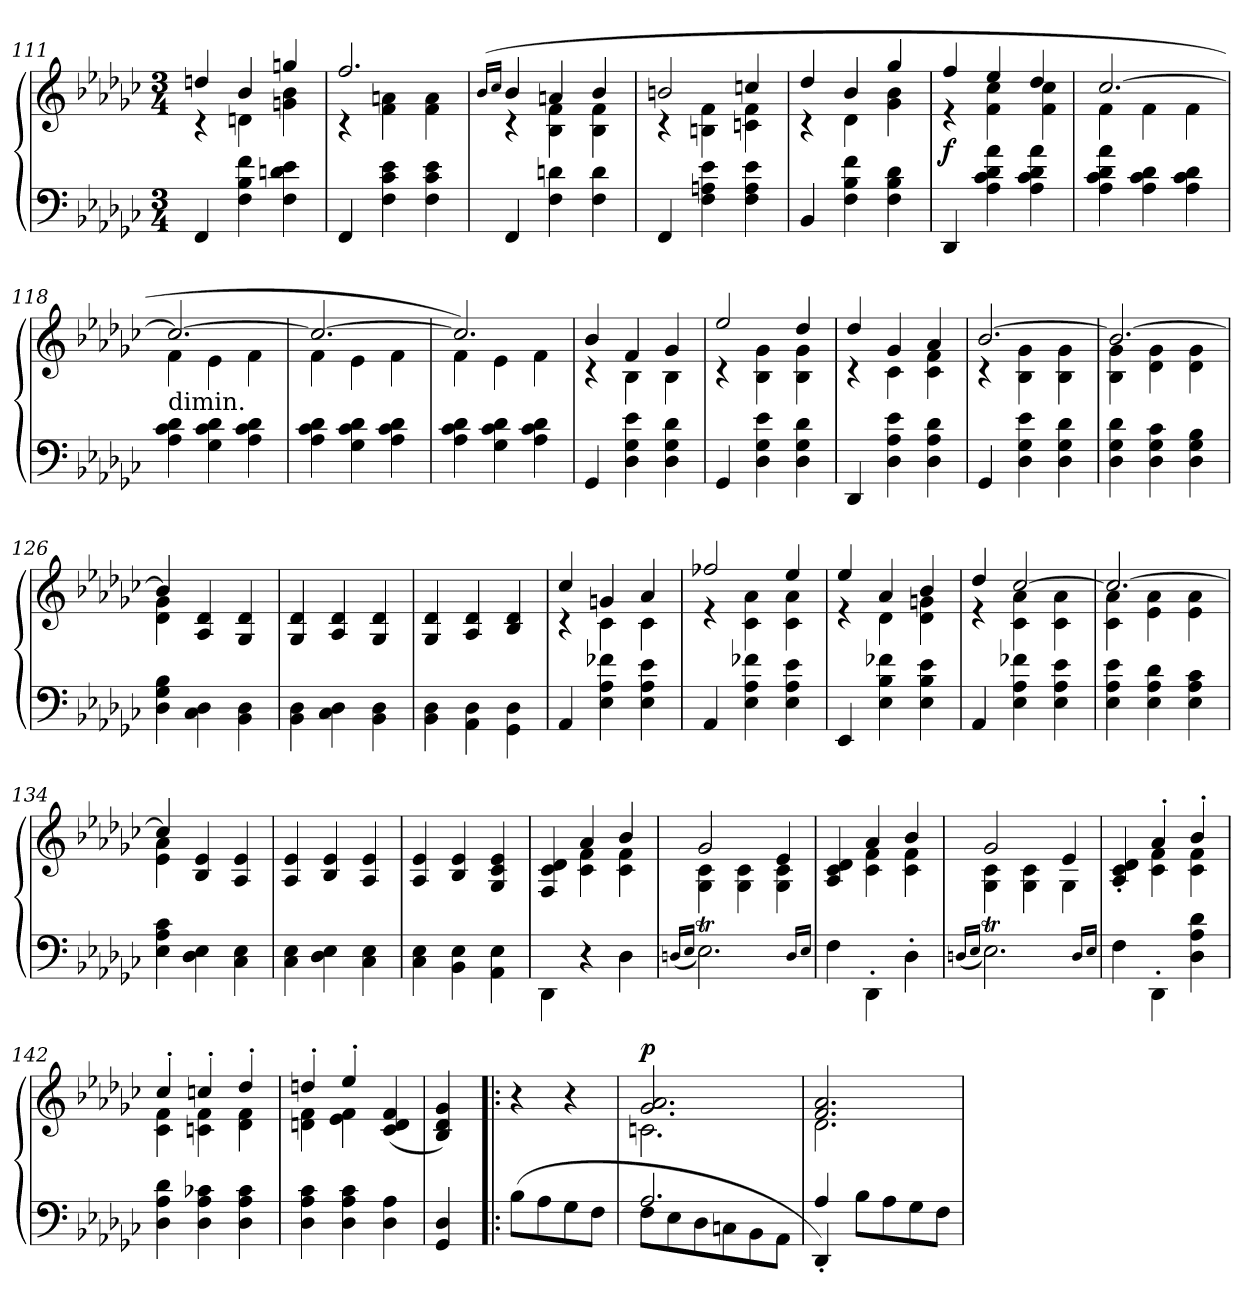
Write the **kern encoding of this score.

**kern	**kern	**dynam
*part1	*part1	*part1
*staff2	*staff1	*staff1/2
*clefF4	*clefG2	*
*k[b-e-a-d-g-c-]	*k[b-e-a-d-g-c-]	*
*e-:	*e-:	*
*M3/4	*M3/4	*
=111	=111	=111
*	*^	*
4FF	4ddn	4rc	.
4f 4B- 4F	4b-	4d	.
4e- 4dn 4F	4ggn	4b- 4gn	.
=112	=112	=112	=112
4FF	2.ff	4rc	.
4e- 4c- 4F	.	4an 4f	.
4e- 4c- 4F	.	4a 4f	.
=113	=113	=113	=113
.	(>16qqb-/LL	.	.
.	16qqcc-/JJ	.	.
4FF	4b-	4rc	.
4dn 4F	4an	4f 4B-	.
4d 4F	4b-	4f 4B-	.
=114	=114	=114	=114
4FF	2bn	4rc	.
4e- 4An 4F	.	4f 4Bn	.
4e- 4A 4F	4ccn	4f 4cn	.
=115	=115	=115	=115
4BB-	4dd-	4rc	.
4f 4B- 4F	4b-	4d-	.
4d- 4B- 4F	4gg-	4b- 4g-	.
=116	=116	=116	=116
4DD-	4ff	4re	f
4a- 4d- 4c- 4A-	4ee-	4cc- 4f	.
4a- 4d- 4c- 4A-	4dd-	4cc- 4f	.
=117	=117	=117	=117
4a- 4d- 4c- 4A-	[2.cc-	4f	.
4d- 4c- 4A-	.	4f	.
4d- 4c- 4A-	.	4f	.
=118	=118	=118	=118
!	!LO:TX:c:t=dimin.	!	!
4d- 4c- 4A-	2.cc-_	4f	.
4d- 4c- 4G-	.	4e-	.
4d- 4c- 4A-	.	4f	.
=119	=119	=119	=119
4d- 4c- 4A-	2.cc-_	4f	.
4d- 4c- 4G-	.	4e-	.
4d- 4c- 4A-	.	4f	.
=120	=120	=120	=120
4d- 4c- 4A-	2.cc-])	4f	.
4d- 4c- 4G-	.	4e-	.
4d- 4c- 4A-	.	4f	.
=121	=121	=121	=121
4GG-	4b-	4rc	.
4e- 4G- 4D-	4f	4B-	.
4d- 4G- 4D-	4g-	4B-	.
=122	=122	=122	=122
4GG-	2ee-	4rc	.
4e- 4G- 4D-	.	4g- 4B-	.
4d- 4G- 4D-	4dd-	4g- 4B-	.
=123	=123	=123	=123
4DD-	4dd-	4rc	.
4e- 4A- 4D-	4g-	4c-	.
4d- 4A- 4D-	4a-	4f 4c-	.
=124	=124	=124	=124
4GG-	[2.b-	4rc	.
4e- 4G- 4D-	.	4g- 4B-	.
4d- 4G- 4D-	.	4g- 4B-	.
=125	=125	=125	=125
4d- 4G- 4D-	2.b-_	4g- 4B-	.
4c- 4G- 4D-	.	4g- 4d-	.
4B- 4G- 4D-	.	4g- 4d-	.
=126	=126	=126	=126
4B- 4G- 4D-	4b-]	4g- 4d-	.
4D-\ 4C-\	2ryy	4d-/ 4A-/	.
4D-\ 4BB-\	.	4d-/ 4G-/	.
*	*v	*v	*
=127	=127	=127
4D-\ 4BB-\	4d-/ 4G-/	.
4D-\ 4C-\	4d-/ 4A-/	.
4D-\ 4BB-\	4d-/ 4G-/	.
=128	=128	=128
4D-\ 4BB-\	4d-/ 4G-/	.
4D-\ 4AA-\	4d-/ 4A-/	.
4D-\ 4GG-\	4d-/ 4B-/	.
=129	=129	=129
*	*^	*
4AA-	4cc-	4rc	.
4f-X 4A- 4E-	4gn	4c-	.
4e- 4A- 4E-	4a-	4c-	.
=130	=130	=130	=130
4AA-	2ff-X	4re	.
4f-X 4A- 4E-	.	4a- 4c-	.
4e- 4A- 4E-	4ee-	4a- 4c-	.
=131	=131	=131	=131
4EE-	4ee-	4re	.
4f-X 4B- 4E-	4a-	4d-	.
4e- 4B- 4E-	4b-	4gn 4d-	.
=132	=132	=132	=132
4AA-	4dd-	4re	.
4f-X 4A- 4E-	[2cc-	4a- 4c-	.
4e- 4A- 4E-	.	4a- 4c-	.
=133	=133	=133	=133
4e- 4A- 4E-	2.cc-_	4a- 4c-	.
4d- 4A- 4E-	.	4a- 4e-	.
4c- 4A- 4E-	.	4a- 4e-	.
=134	=134	=134	=134
4c- 4A- 4E-	4cc-]	4a- 4e-	.
4E- 4D-	2ryy	4e-/ 4B-/	.
4E- 4C-	.	4e- 4A-	.
*	*v	*v	*
=135	=135	=135
4E- 4C-	4e-/ 4A-/	.
4E- 4D-	4e-/ 4B-/	.
4E- 4C-	4e-/ 4A-/	.
=136	=136	=136
4E-\ 4C-\	4e-/ 4A-/	.
4E-\ 4BB-\	4e-/ 4B-/	.
4E-\ 4AA-\	4e-/ 4c-/ 4G-/	.
=137	=137	=137
*	*^	*
4DD-\	4d-/ 4c-/ 4F/	4ryy	.
4r	4a-	4f 4c-	.
4D-	4b-	4f 4c-	.
=138	=138	=138	=138
(<16qqDn/LL	.	.	.
16qqE-/JJ	.	.	.
2.E-T)	2g-	4c- 4G-	.
.	.	4c- 4G-	.
.	4e-	4c- 4G-	.
16qqDTTT/LL	.	.	.
16qqE-/JJ	.	.	.
=139	=139	=139	=139
4F\	4d-/ 4c-/ 4A-/	4ryy	.
4DD-'>\	4a-	4f 4c-	.
4D-'>\	4b-	4f 4c-	.
=140	=140	=140	=140
(<16qqDn/LL	.	.	.
16qqE-/JJ	.	.	.
2.E-T)	2g-	4c- 4G-	.
.	.	4c- 4G-	.
.	4e-	4G-	.
16qqDTTT/LL	.	.	.
16qqE-/JJ	.	.	.
=141	=141	=141	=141
4F\	4d-'>/ 4c-'>/ 4A-'>/	4ryy	.
4DD-'\	4a-'	4f 4c-	.
4d- 4A- 4D-	4b-'	4f 4c-	.
=142	=142	=142	=142
4d- 4A- 4D-	4cc-'	4f 4c-	.
4c-X 4A- 4D-	4ccn'	4f 4cn	.
4c- 4A- 4D-	4dd-'	4f 4d-	.
=143	=143	=143	=143
4c- 4A- 4D-	4ddn'	4f 4dn	.
4c- 4A- 4D-	4ee-'	4f 4e-	.
4A- 4D-	(>4f 4d 4c-	4ryy	.
*	*v	*v	*
=144	=144	=144
4D- 4GG-	4g- 4d- 4B-)	.
=!|:	=!|:	=!|:
(>8B-L	4r	.
8A-	.	.
8G-	4r	.
8FJ	.	.
=145	=145	=145
*^	*^	*
!	!	!	!	!LO:DY:a
2.A-	8FL	2.a- 2.g-	2.cn	p
.	8E-	.	.	.
.	8D-	.	.	.
.	8Cn	.	.	.
.	8BB-	.	.	.
.	8AA-J	.	.	.
=146	=146	=146	=146	=146
4A-	4DD-'</)	2.a- 2.f	2.d-	.
2ryy	8B-L	.	.	.
.	8A-	.	.	.
.	8G-	.	.	.
.	8FJ	.	.	.
*v	*v	*	*	*
*	*v	*v	*
=	=	=
*-	*-	*-
